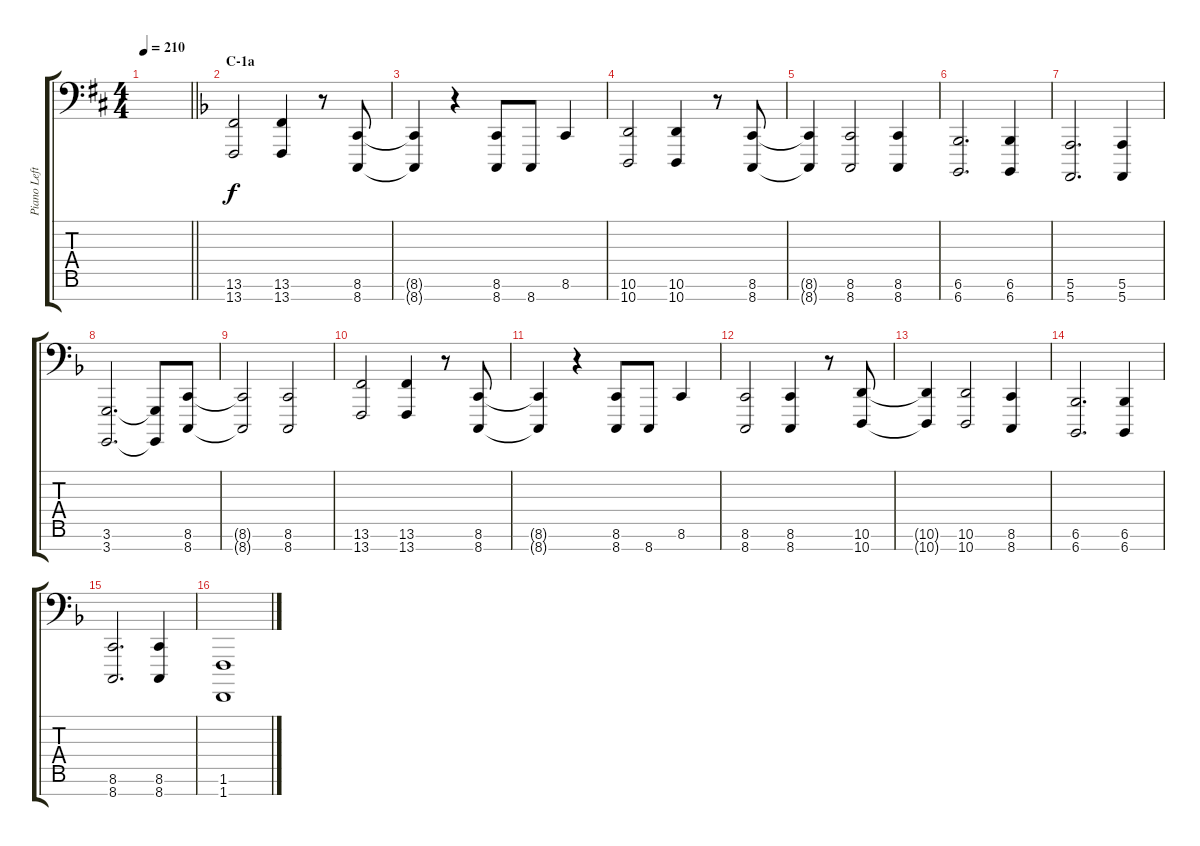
\track ("Piano Left (Kotobuki Tsumugi)" "Piano Left") {instrument acousticgrandpiano}
\staff {score tabs}
\tuning (E4 B3 G3 D3 A2 E1 E0) {hide}
\ts (4 4)
\tempo 210
\clef f4
\barLineRight lightlight
\ks d
|
\section ("" "C-1a")
\ks f
(13.6 13.7).2 (13.6 13.7).4 r.8 (8.6 8.7).8 |
(8.6{t} 8.7{t}).4 r.4 (8.6 8.7).8 8.7.8 8.6.4 |
(10.6 10.7).2 (10.6 10.7).4 r.8 (8.6 8.7).8 |
(8.6{t} 8.7{t}).4 (8.6 8.7).2 (8.6 8.7).4 |
(6.6 6.7).2{d} (6.6 6.7).4 |
(5.6 5.7).2{d} (5.6 5.7).4 |
(3.6 3.7).2{d} (3.6{t} 3.7{t}).8 (8.6 8.7).8 |
(8.6{t} 8.7{t}).2 (8.6 8.7).2 |
(13.6 13.7).2 (13.6 13.7).4 r.8 (8.6 8.7).8 |
(8.6{t} 8.7{t}).4 r.4 (8.6 8.7).8 8.7.8 8.6.4 |
(8.6 8.7).2 (8.6 8.7).4 r.8 (10.6 10.7).8 |
(10.6{t} 10.7{t}).4 (10.6 10.7).2 (8.6 8.7).4 |
(6.6 6.7).2{d} (6.6 6.7).4 |
(8.6 8.7).2{d} (8.6 8.7).4 |
(1.6 1.7).1
